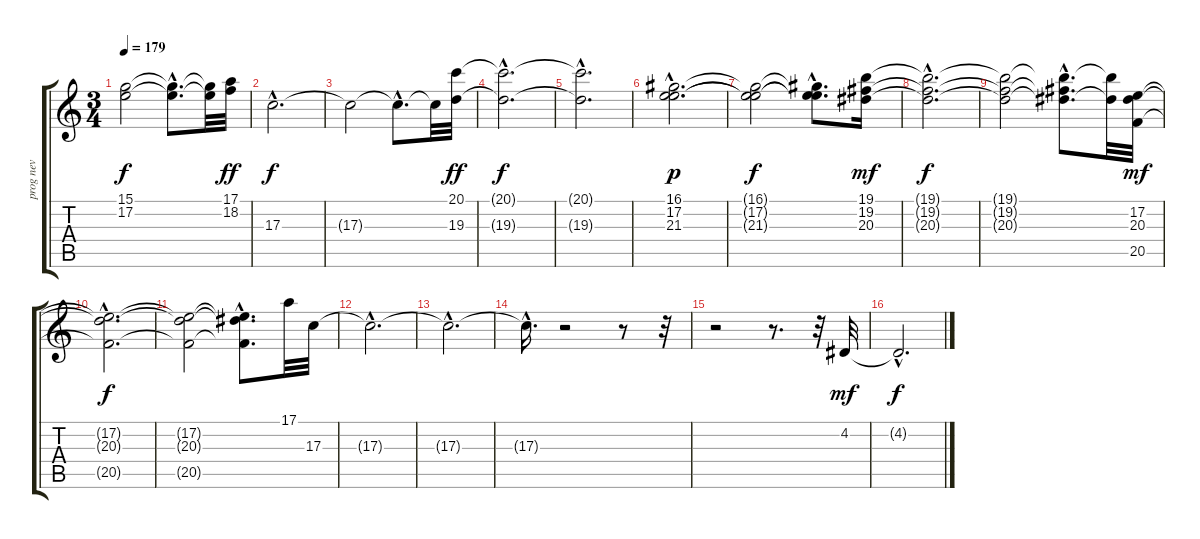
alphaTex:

\track ("prog nev" "prog nev") {instrument stringensemble1}
\staff {score tabs}
\tuning (E4 B3 G3 D3 A2 E2) {hide}
\ts (3 4)
\tempo 179
\clef g2
\ks c
(15.1 17.2).2{dy f} (15.1{hac t} 17.2{hac t}).8{d} (15.1{t} 17.2{t}).32 (17.1 18.2).32{dy ff} |
17.3{hac}.2{d dy f} |
17.3{t}.2 17.3{hac t}.8{d} 17.3{t}.32 (20.1 19.3).32{dy ff} |
(20.1{hac t} 19.3{hac t}).2{d dy f} |
(20.1{t} 19.3{hac t}).2{d} |
(16.1{hac} 17.2{hac} 21.3{hac}).2{d dy p} |
(16.1{t} 17.2{t} 21.3{t}).2{dy f} (16.1{t} 17.2{t} 21.3{hac t}).8{d} (19.1 19.2 20.3).16{dy mf} |
(19.1{hac t} 19.2{hac t} 20.3{hac t}).2{d dy f} |
(19.1{t} 19.2{t} 20.3{t}).2 (19.1{hac t} 19.2{t} 20.3{hac t}).8{d} (19.1{t} 20.3{t}).32 (17.2 20.3 20.5).32{dy mf} |
(17.2{hac t} 20.3{hac t} 20.5{hac t}).2{d dy f} |
(17.2{t} 20.3{t} 20.5{t}).2 (17.2{t} 20.3{hac t} 20.5{t}).8{d} 17.1.32 17.3.32 |
17.3{hac t}.2{d} |
17.3{hac t}.2{d} |
17.3{hac t}.16{d} r.2 r.8 r.32 |
r.2 r.8{d} r.32 4.2.32{dy mf} |
4.2{hac t}.2{d dy f}
